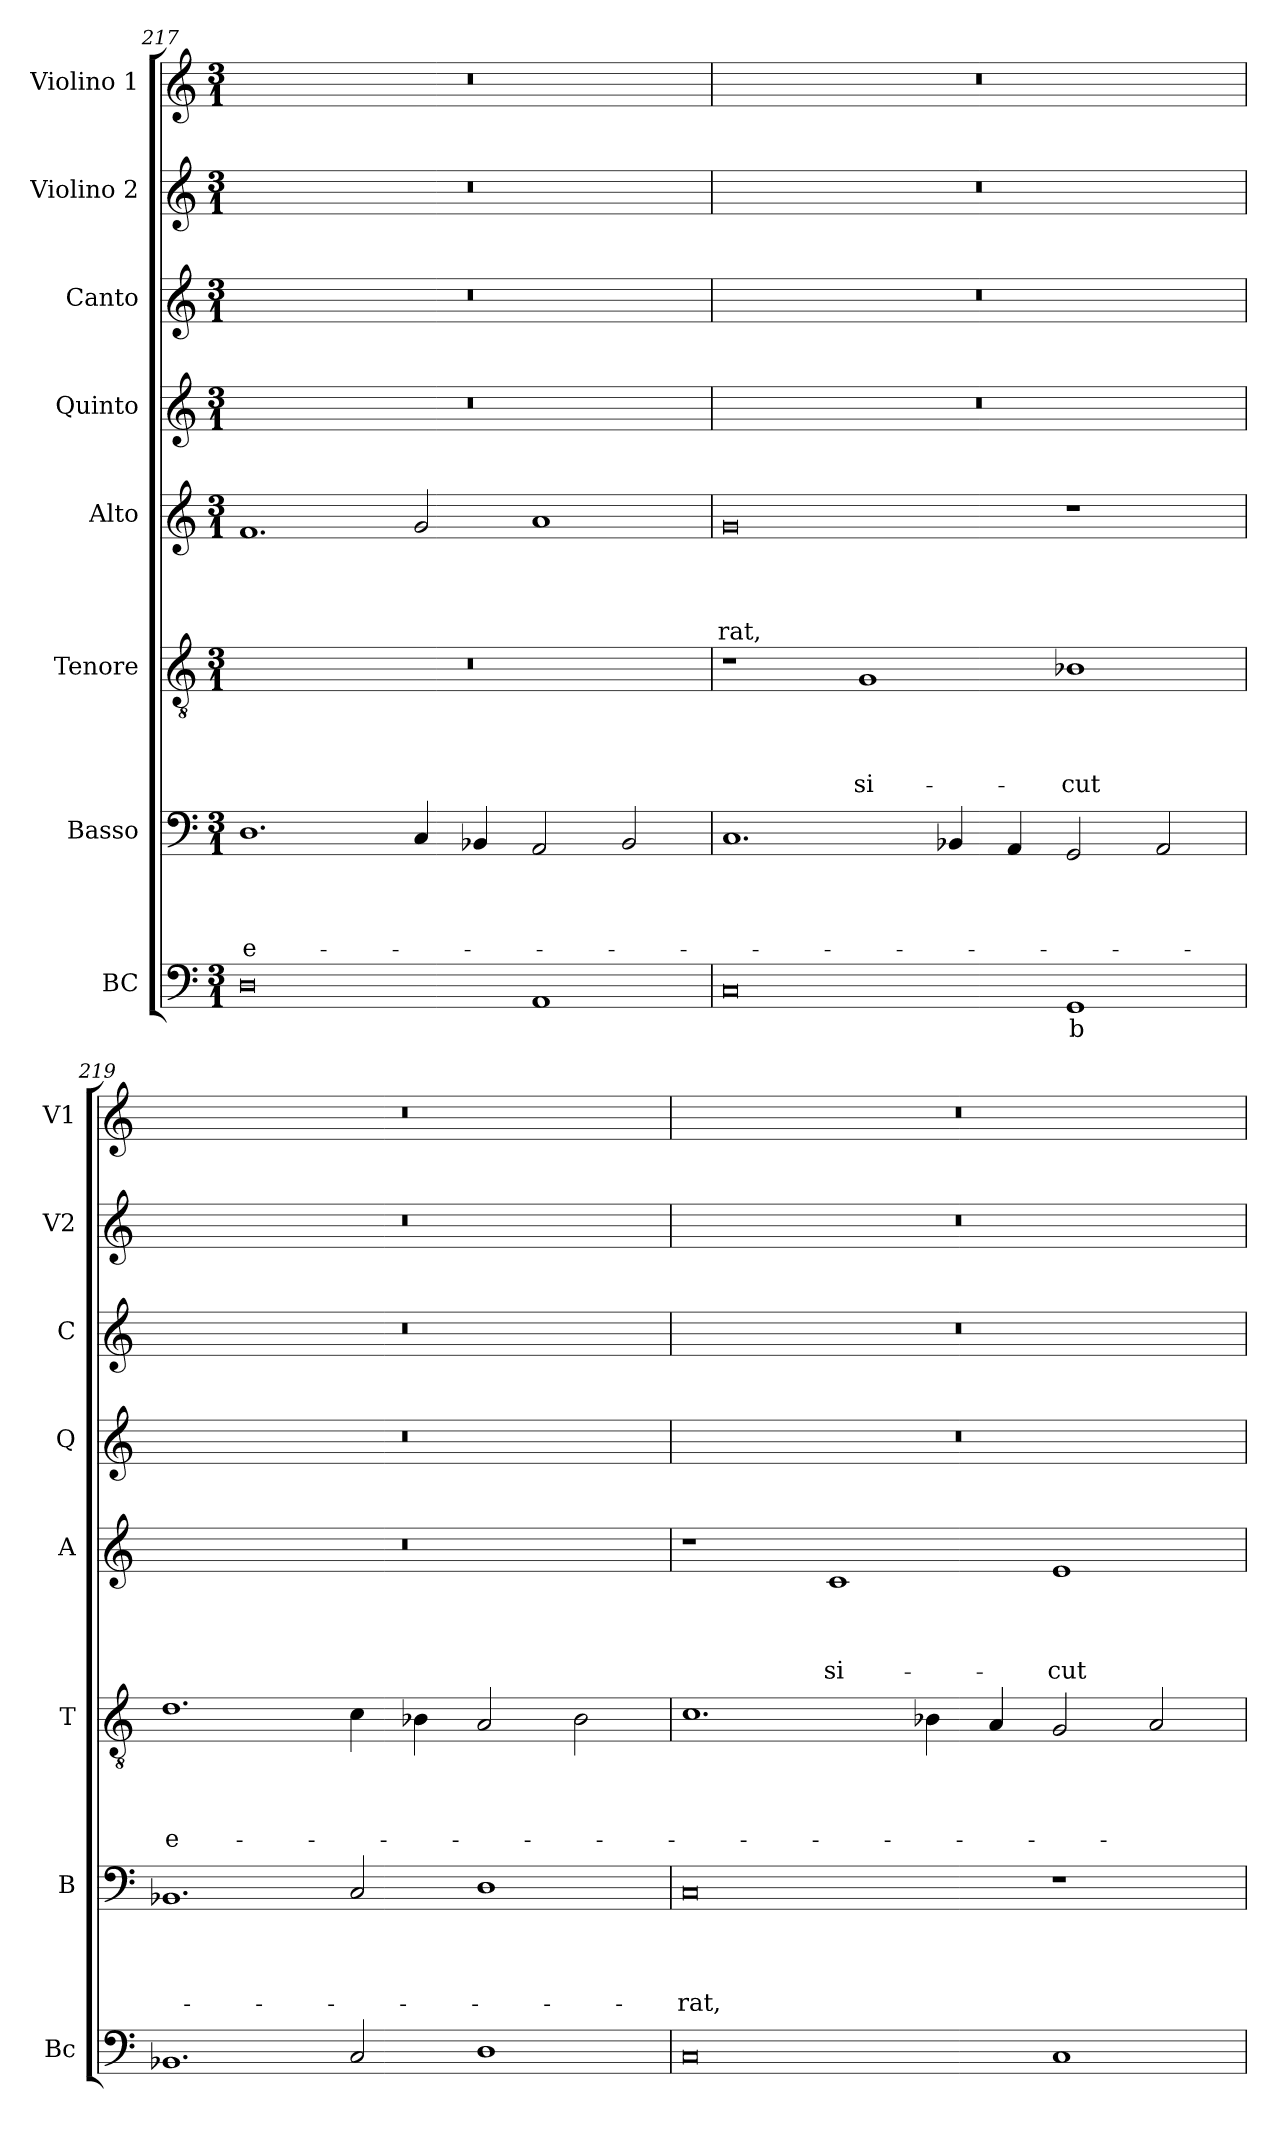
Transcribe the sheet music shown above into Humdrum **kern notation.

**kern	**text	**kern	**text	**text	**text	**text	**kern	**text	**text	**text	**text	**kern	**text	**text	**text	**text	**kern	**kern	**kern	**kern
*part8	*part8	*part7	*part7	*part7	*part7	*part7	*part6	*part6	*part6	*part6	*part6	*part5	*part5	*part5	*part5	*part5	*part4	*part3	*part2	*part1
*staff8	*staff8	*staff7	*staff7	*staff7	*staff7	*staff7	*staff6	*staff6	*staff6	*staff6	*staff6	*staff5	*staff5	*staff5	*staff5	*staff5	*staff4	*staff3	*staff2	*staff1
*I"BC	*	*I"Basso	*	*	*	*	*I"Tenore	*	*	*	*	*I"Alto	*	*	*	*	*I"Quinto	*I"Canto	*I"Violino 2	*I"Violino 1
*I'Bc	*	*I'B	*	*	*	*	*I'T	*	*	*	*	*I'A	*	*	*	*	*I'Q	*I'C	*I'V2	*I'V1
*clefF4	*	*clefF4	*	*	*	*	*clefGv2	*	*	*	*	*clefG2	*	*	*	*	*clefG2	*clefG2	*clefG2	*clefG2
*k[]	*	*k[]	*	*	*	*	*k[]	*	*	*	*	*k[]	*	*	*	*	*k[]	*k[]	*k[]	*k[]
*C:	*	*C:	*	*	*	*	*C:	*	*	*	*	*C:	*	*	*	*	*C:	*C:	*C:	*C:
*M3/1	*	*M3/1	*	*	*	*	*M3/1	*	*	*	*	*M3/1	*	*	*	*	*M3/1	*M3/1	*M3/1	*M3/1
=217	=217	=217	=217	=217	=217	=217	=217	=217	=217	=217	=217	=217	=217	=217	=217	=217	=217	=217	=217	=217
!	!	!	!	!	!	!LO:LY:b	!	!	!	!	!	!	!	!	!	!	!	!	!	!
0D	.	1.D	.	.	.	e-	0.r	.	.	.	.	1.f	.	.	.	.	0.r	0.r	0.r	0.r
.	.	4C/	.	.	.	.	.	.	.	.	.	2g/	.	.	.	.	.	.	.	.
.	.	4BB-X/	.	.	.	.	.	.	.	.	.	.	.	.	.	.	.	.	.	.
1AA	.	2AA/	.	.	.	.	.	.	.	.	.	1a	.	.	.	.	.	.	.	.
.	.	2BB-/	.	.	.	.	.	.	.	.	.	.	.	.	.	.	.	.	.	.
=218	=218	=218	=218	=218	=218	=218	=218	=218	=218	=218	=218	=218	=218	=218	=218	=218	=218	=218	=218	=218
!	!	!	!	!	!	!	!	!	!	!	!	!	!	!	!	!LO:LY:b	!	!	!	!
0C	.	1.C	.	.	.	.	1r	.	.	.	.	0g	.	.	.	-rat,	0.r	0.r	0.r	0.r
!	!	!	!	!	!	!	!	!	!	!	!LO:LY:b	!	!	!	!	!	!	!	!	!
.	.	.	.	.	.	.	1G	.	.	.	si-	.	.	.	.	.	.	.	.	.
.	.	4BB-X/	.	.	.	.	.	.	.	.	.	.	.	.	.	.	.	.	.	.
.	.	4AA/	.	.	.	.	.	.	.	.	.	.	.	.	.	.	.	.	.	.
!	!LO:LY:b	!	!	!	!	!	!	!	!	!	!LO:LY:b	!	!	!	!	!	!	!	!	!
1GG	b	2GG/	.	.	.	.	1B-X	.	.	.	-cut	1r	.	.	.	.	.	.	.	.
.	.	2AA/	.	.	.	.	.	.	.	.	.	.	.	.	.	.	.	.	.	.
=219	=219	=219	=219	=219	=219	=219	=219	=219	=219	=219	=219	=219	=219	=219	=219	=219	=219	=219	=219	=219
!	!	!	!	!	!	!	!	!	!	!	!LO:LY:b	!	!	!	!	!	!	!	!	!
1.BB-X	.	1.BB-X	.	.	.	.	1.d	.	.	.	e-	0.r	.	.	.	.	0.r	0.r	0.r	0.r
2C/	.	2C/	.	.	.	.	4c\	.	.	.	.	.	.	.	.	.	.	.	.	.
.	.	.	.	.	.	.	4B-X\	.	.	.	.	.	.	.	.	.	.	.	.	.
1D	.	1D	.	.	.	.	2A/	.	.	.	.	.	.	.	.	.	.	.	.	.
.	.	.	.	.	.	.	2B-\	.	.	.	.	.	.	.	.	.	.	.	.	.
=220	=220	=220	=220	=220	=220	=220	=220	=220	=220	=220	=220	=220	=220	=220	=220	=220	=220	=220	=220	=220
!	!	!	!	!	!	!LO:LY:b	!	!	!	!	!	!	!	!	!	!	!	!	!	!
0C	.	0C	.	.	.	-rat,	1.c	.	.	.	.	1r	.	.	.	.	0.r	0.r	0.r	0.r
!	!	!	!	!	!	!	!	!	!	!	!	!	!	!	!	!LO:LY:b	!	!	!	!
.	.	.	.	.	.	.	.	.	.	.	.	1c	.	.	.	si-	.	.	.	.
.	.	.	.	.	.	.	4B-X\	.	.	.	.	.	.	.	.	.	.	.	.	.
.	.	.	.	.	.	.	4A/	.	.	.	.	.	.	.	.	.	.	.	.	.
!	!	!	!	!	!	!	!	!	!	!	!	!	!	!	!	!LO:LY:b	!	!	!	!
1C	.	1r	.	.	.	.	2G/	.	.	.	.	1e	.	.	.	-cut	.	.	.	.
.	.	.	.	.	.	.	2A/	.	.	.	.	.	.	.	.	.	.	.	.	.
=	=	=	=	=	=	=	=	=	=	=	=	=	=	=	=	=	=	=	=	=
*-	*-	*-	*-	*-	*-	*-	*-	*-	*-	*-	*-	*-	*-	*-	*-	*-	*-	*-	*-	*-
